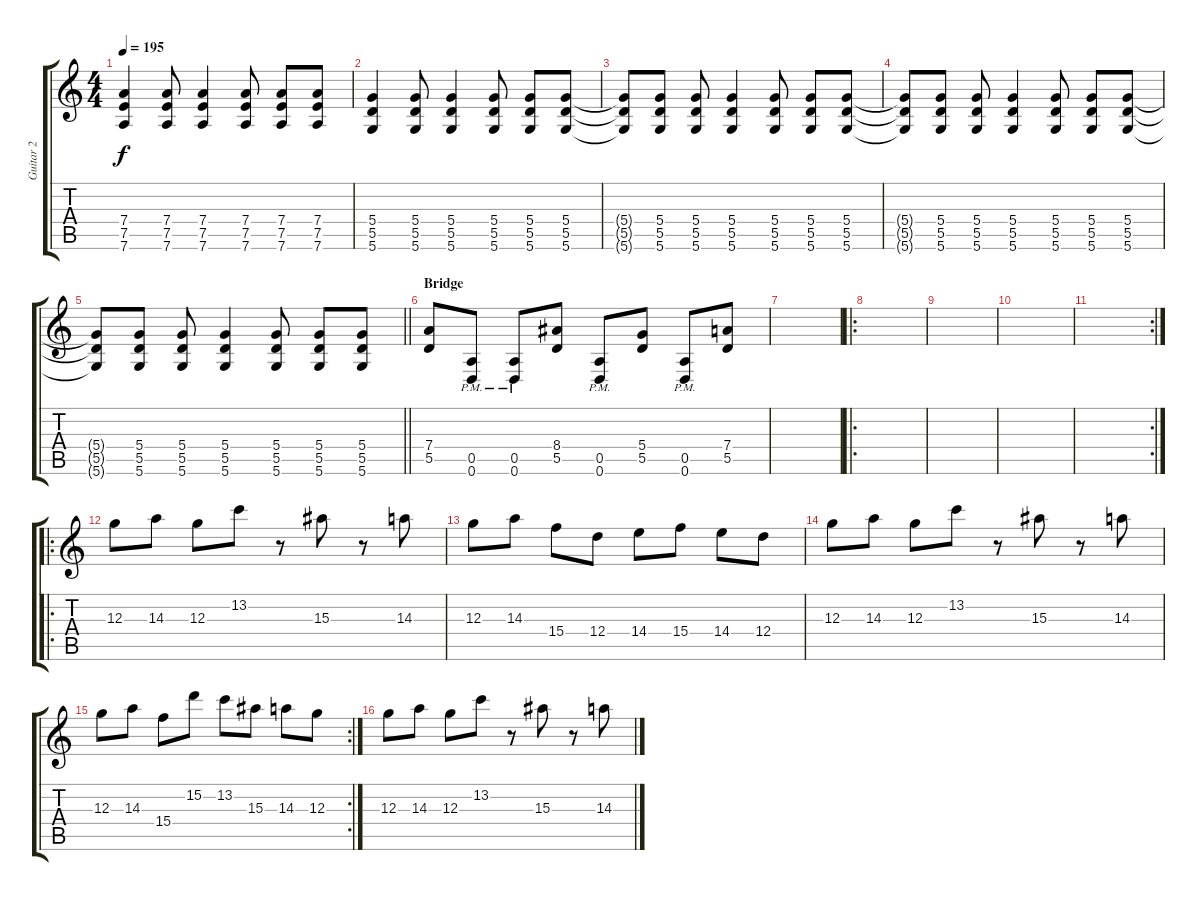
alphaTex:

\track ("Guitar 2" "Guitar 2") {instrument distortionguitar}
\staff {score tabs}
\tuning (E4 B3 G3 D3 A2 D2) {hide}
\ts (4 4)
\tempo 195
\clef g2
\ks c
(7.4 7.5 7.6).4{dy f} (7.4 7.5 7.6).8 (7.4 7.5 7.6).4 (7.4 7.5 7.6).8 (7.4 7.5 7.6).8 (7.4 7.5 7.6).8 |
(5.4 5.5 5.6).4 (5.4 5.5 5.6).8 (5.4 5.5 5.6).4 (5.4 5.5 5.6).8 (5.4 5.5 5.6).8 (5.4 5.5 5.6).8 |
(5.4{t} 5.5{t} 5.6{t}).8 (5.4 5.5 5.6).8 (5.4 5.5 5.6).8 (5.4 5.5 5.6).4 (5.4 5.5 5.6).8 (5.4 5.5 5.6).8 (5.4 5.5 5.6).8 |
(5.4{t} 5.5{t} 5.6{t}).8 (5.4 5.5 5.6).8 (5.4 5.5 5.6).8 (5.4 5.5 5.6).4 (5.4 5.5 5.6).8 (5.4 5.5 5.6).8 (5.4 5.5 5.6).8 |
\barLineRight lightlight
(5.4{t} 5.5{t} 5.6{t}).8 (5.4 5.5 5.6).8 (5.4 5.5 5.6).8 (5.4 5.5 5.6).4 (5.4 5.5 5.6).8 (5.4 5.5 5.6).8 (5.4 5.5 5.6).8 |
\section ("" "Bridge")
(7.4 5.5).8 (0.5{pm} 0.6{pm}).8 (0.5{pm} 0.6{pm}).8 (8.4 5.5).8 (0.5{pm} 0.6{pm}).8 (5.4 5.5).8 (0.5{pm} 0.6{pm}).8 (7.4 5.5).8 |
|
\ro
|
|
|
\rc 2
|
\ro
12.3.8 14.3.8 12.3.8 13.2.8 r.8 15.3.8 r.8 14.3.8 |
12.3.8 14.3.8 15.4.8 12.4.8 14.4.8 15.4.8 14.4.8 12.4.8 |
12.3.8 14.3.8 12.3.8 13.2.8 r.8 15.3.8 r.8 14.3.8 |
\rc 2
12.3.8 14.3.8 15.4.8 15.2.8 13.2.8 15.3.8 14.3.8 12.3.8 |
12.3.8 14.3.8 12.3.8 13.2.8 r.8 15.3.8 r.8 14.3.8
